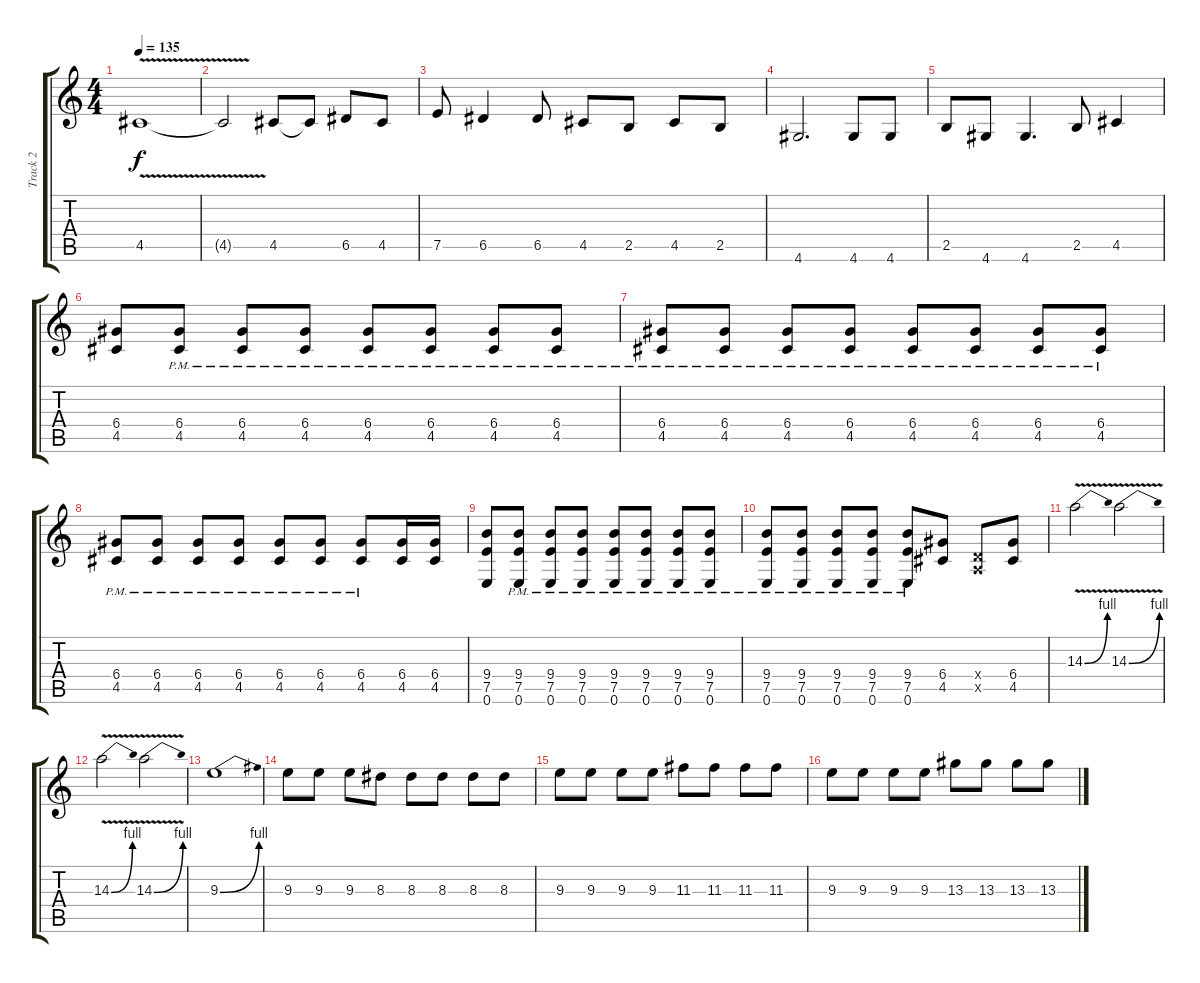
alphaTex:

\track ("Track 2" "Track 2") {instrument distortionguitar}
\staff {score tabs}
\tuning (E4 B3 G3 D3 A2 E2) {hide}
\ts (4 4)
\tempo 135
\clef g2
\ks c
4.5{v t}.1{dy f} |
4.5{t}.2 4.5.8 4.5{t}.8 6.5.8 4.5.8 |
7.5.8 6.5.4 6.5.8 4.5.8 2.5.8 4.5.8 2.5.8 |
4.6.2{d} 4.6.8 4.6.8 |
2.5.8 4.6.8 4.6.4{d} 2.5.8 4.5.4 |
(6.4 4.5).8 (6.4{pm} 4.5{pm}).8 (6.4{pm} 4.5{pm}).8 (6.4{pm} 4.5{pm}).8 (6.4{pm} 4.5{pm}).8 (6.4{pm} 4.5{pm}).8 (6.4{pm} 4.5{pm}).8 (6.4{pm} 4.5{pm}).8 |
(6.4{pm} 4.5{pm}).8 (6.4{pm} 4.5{pm}).8 (6.4{pm} 4.5{pm}).8 (6.4{pm} 4.5{pm}).8 (6.4{pm} 4.5{pm}).8 (6.4{pm} 4.5{pm}).8 (6.4{pm} 4.5{pm}).8 (6.4{pm} 4.5{pm}).8 |
(6.4{pm} 4.5{pm}).8 (6.4{pm} 4.5{pm}).8 (6.4{pm} 4.5{pm}).8 (6.4{pm} 4.5{pm}).8 (6.4{pm} 4.5{pm}).8 (6.4{pm} 4.5{pm}).8 (6.4{pm} 4.5{pm}).8 (6.4 4.5).16 (6.4 4.5).16 |
(9.4 7.5 0.6).8 (9.4{pm} 7.5{pm} 0.6{pm}).8 (9.4{pm} 7.5{pm} 0.6{pm}).8 (9.4{pm} 7.5{pm} 0.6{pm}).8 (9.4{pm} 7.5{pm} 0.6{pm}).8 (9.4{pm} 7.5{pm} 0.6{pm}).8 (9.4{pm} 7.5{pm} 0.6{pm}).8 (9.4{pm} 7.5{pm} 0.6{pm}).8 |
(9.4{pm} 7.5{pm} 0.6{pm}).8 (9.4{pm} 7.5{pm} 0.6{pm}).8 (9.4{pm} 7.5{pm} 0.6{pm}).8 (9.4{pm} 7.5{pm} 0.6{pm}).8 (9.4{pm} 7.5{pm} 0.6{pm}).8 (6.4 4.5).8 (0.4{x} 0.5{x}).8 (6.4 4.5).8 |
14.3{be (bend 0 0 60 4) v}.2 14.3{be (bend 0 0 60 4) v}.2 |
14.3{be (bend 0 0 60 4) v}.2 14.3{be (bend 0 0 60 4) v}.2 |
9.3{be (bend 0 0 60 4)}.1 |
9.3.8 9.3.8 9.3.8 8.3.8 8.3.8 8.3.8 8.3.8 8.3.8 |
9.3.8 9.3.8 9.3.8 9.3.8 11.3.8 11.3.8 11.3.8 11.3.8 |
9.3.8 9.3.8 9.3.8 9.3.8 13.3.8 13.3.8 13.3.8 13.3.8
